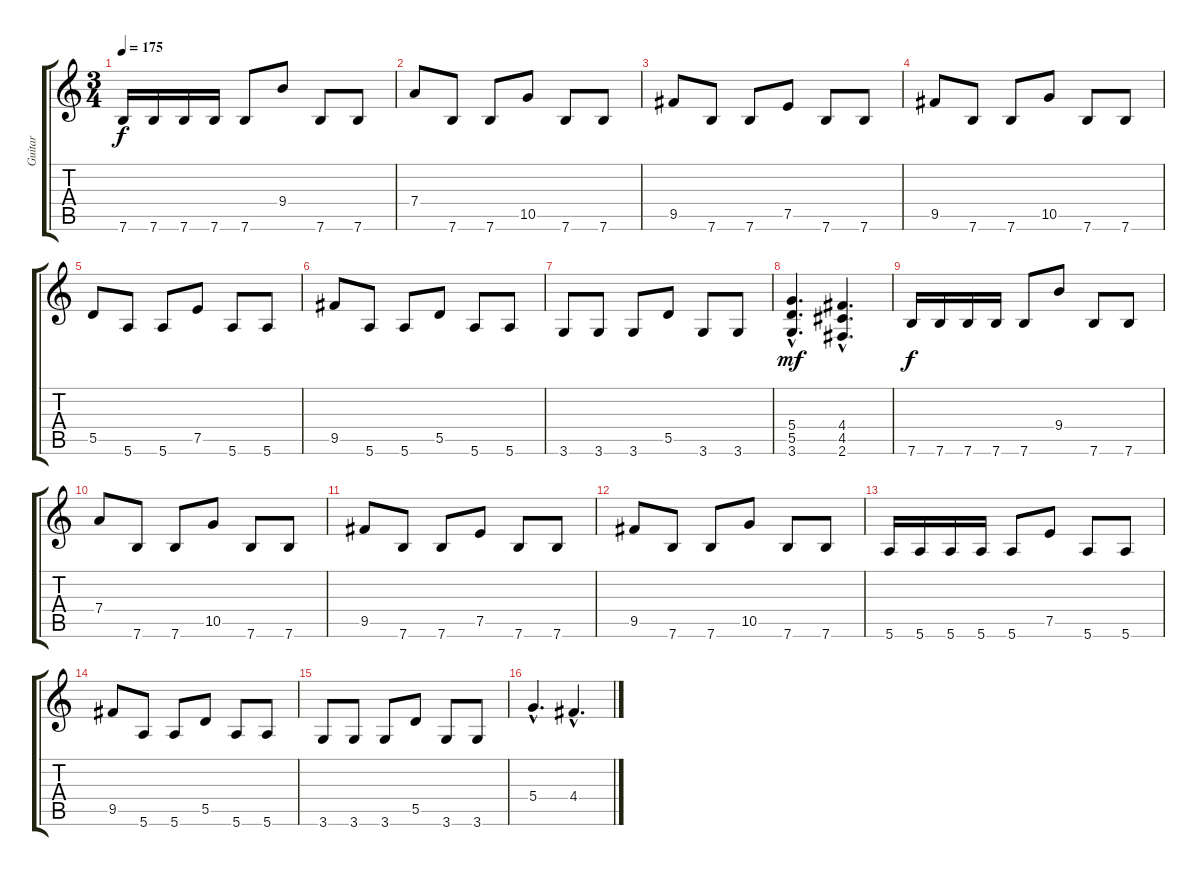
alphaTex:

\track ("Guitar" "Guitar") {instrument distortionguitar}
\staff {score tabs}
\tuning (E4 B3 G3 D3 A2 E2) {hide}
\ts (3 4)
\tempo 175
\clef g2
\ks c
7.6.16{dy f instrument electricguitarmuted} 7.6.16 7.6.16 7.6.16 7.6.8{instrument electricguitarmuted} 9.4.8{instrument distortionguitar} 7.6.8{instrument electricguitarmuted} 7.6.8 |
7.4.8{instrument distortionguitar} 7.6.8{instrument electricguitarmuted} 7.6.8 10.5.8{instrument distortionguitar} 7.6.8{instrument electricguitarmuted} 7.6.8 |
9.5.8{instrument distortionguitar} 7.6.8{instrument electricguitarmuted} 7.6.8 7.5.8{instrument distortionguitar} 7.6.8{instrument electricguitarmuted} 7.6.8 |
9.5.8{instrument distortionguitar} 7.6.8{instrument electricguitarmuted} 7.6.8 10.5.8{instrument distortionguitar} 7.6.8{instrument electricguitarmuted} 7.6.8 |
5.5.8{instrument distortionguitar} 5.6.8{instrument electricguitarmuted} 5.6.8 7.5.8{instrument distortionguitar} 5.6.8{instrument electricguitarmuted} 5.6.8 |
9.5.8{instrument distortionguitar} 5.6.8{instrument electricguitarmuted} 5.6.8 5.5.8{instrument distortionguitar} 5.6.8{instrument electricguitarmuted} 5.6.8 |
3.6.8{instrument electricguitarmuted} 3.6.8 3.6.8 5.5.8{instrument distortionguitar} 3.6.8{instrument electricguitarmuted} 3.6.8 |
(5.4{hac} 5.5{hac} 3.6{hac}).4{d dy mf instrument distortionguitar} (4.4{hac} 4.5{hac} 2.6{hac}).4{d} |
7.6.16{dy f instrument electricguitarmuted} 7.6.16 7.6.16 7.6.16 7.6.8{instrument electricguitarmuted} 9.4.8{instrument distortionguitar} 7.6.8{instrument electricguitarmuted} 7.6.8 |
7.4.8{instrument distortionguitar} 7.6.8{instrument electricguitarmuted} 7.6.8 10.5.8{instrument distortionguitar} 7.6.8{instrument electricguitarmuted} 7.6.8 |
9.5.8{instrument distortionguitar} 7.6.8{instrument electricguitarmuted} 7.6.8 7.5.8{instrument distortionguitar} 7.6.8{instrument electricguitarmuted} 7.6.8 |
9.5.8{instrument distortionguitar} 7.6.8{instrument electricguitarmuted} 7.6.8 10.5.8{instrument distortionguitar} 7.6.8{instrument electricguitarmuted} 7.6.8 |
5.6.16{instrument electricguitarmuted} 5.6.16 5.6.16 5.6.16 5.6.8{instrument electricguitarmuted} 7.5.8{instrument distortionguitar} 5.6.8{instrument electricguitarmuted} 5.6.8 |
9.5.8{instrument distortionguitar} 5.6.8{instrument electricguitarmuted} 5.6.8 5.5.8{instrument distortionguitar} 5.6.8{instrument electricguitarmuted} 5.6.8 |
3.6.8{instrument electricguitarmuted} 3.6.8 3.6.8 5.5.8{instrument distortionguitar} 3.6.8{instrument electricguitarmuted} 3.6.8 |
5.4{hac}.4{d instrument distortionguitar} 4.4{hac}.4{d}
